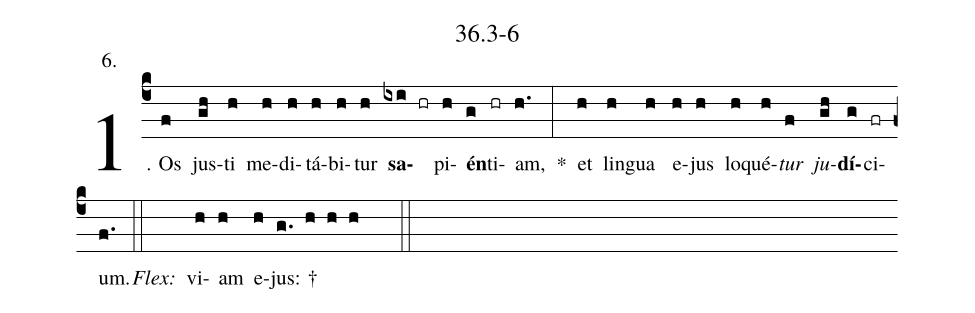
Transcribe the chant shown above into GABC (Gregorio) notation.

name: 36.3-6;
annotation: 6.;
%%
(c4)1. Os(f) jus(gh)ti(h) me(h)di(h)tá(h)bi(h)tur(h) <b>sa</b>(ixi hr)pi(h)<b>én</b>(g)ti(hr)am,(h.) *(:) et(h) lin(h)gua(h) e(h)jus(h) lo(h)qué(h)<i>tur</i>(f) <i>ju</i>(gh)<b>dí</b>(g)ci(fr)um.(f.) (::)
<i>Flex:</i>()  vi(h)am(h) e(h)jus: †(g. h h h  ::)

%E(h) u(h) o(f) u(gh) a(g) e.(f.) (::)
